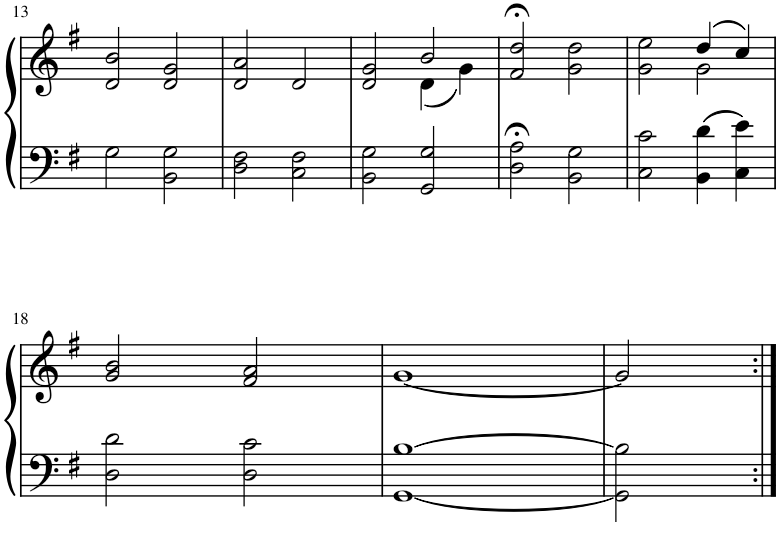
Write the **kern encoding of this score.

**kern	**kern
*part1	*part1
*staff2	*staff1
*I"Piano	*
*I'Pno.	*
!!LO:PB:g=z
*clefF4	*clefG2
*k[f#]	*k[f#]
*M2/2	*M2/2
=13	=13
2G\	2d/ 2b/
2BB\ 2G\	2d/ 2g/
=14	=14
2D\ 2F#\	2d/ 2a/
2C\ 2F#\	2d/
=15	=15
*	*^
2BB\ 2G\	2d/ 2g/	2ryy
2GG/ 2G/	2b/	(4d\
.	.	4g\)
*	*v	*v
=16	=16
2D\;< 2A\;<	2f#/;< 2dd/;<
2BB\ 2G\	2g\ 2dd\
=17	=17
*	*^
2C\ 2c\	2g\ 2ee\	2ryy
4BB\ 4d\	(4dd/	2g\
4C\ 4e\	4cc/)	.
*	*v	*v
!!LO:LB:g=z
=18	=18
2D\ 2d\	2g/ 2b/
2D\ 2c\	2f#/ 2a/
=19	=19
[1GG [1B	[1g
=20	=20
2GG\] 2B\]	2g/]
=:|!	=:|!
*-	*-
